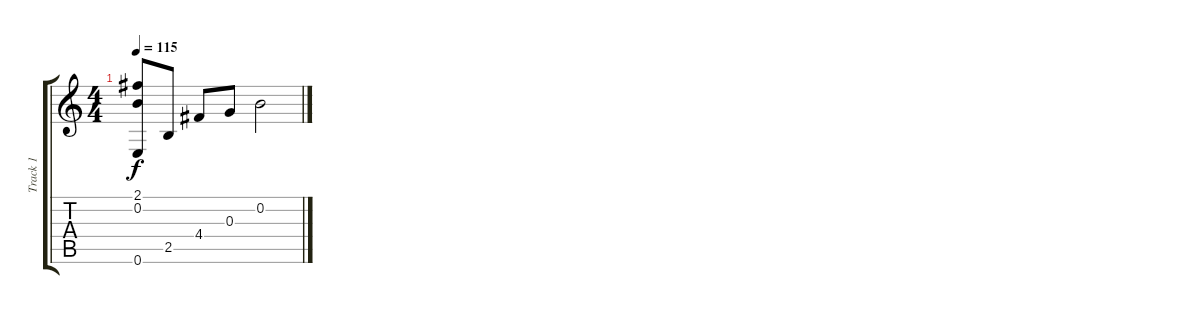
\track ("Track 1" "Track 1") {instrument acousticguitarsteel}
\staff {score tabs}
\tuning (E4 B3 G3 D3 A2 E2) {hide}
\ts (4 4)
\tempo 115
\clef g2
\ks c
(2.1{t} 0.2{t} 0.6).8{dy f} 2.5.8 4.4.8 0.3.8 0.2.2
